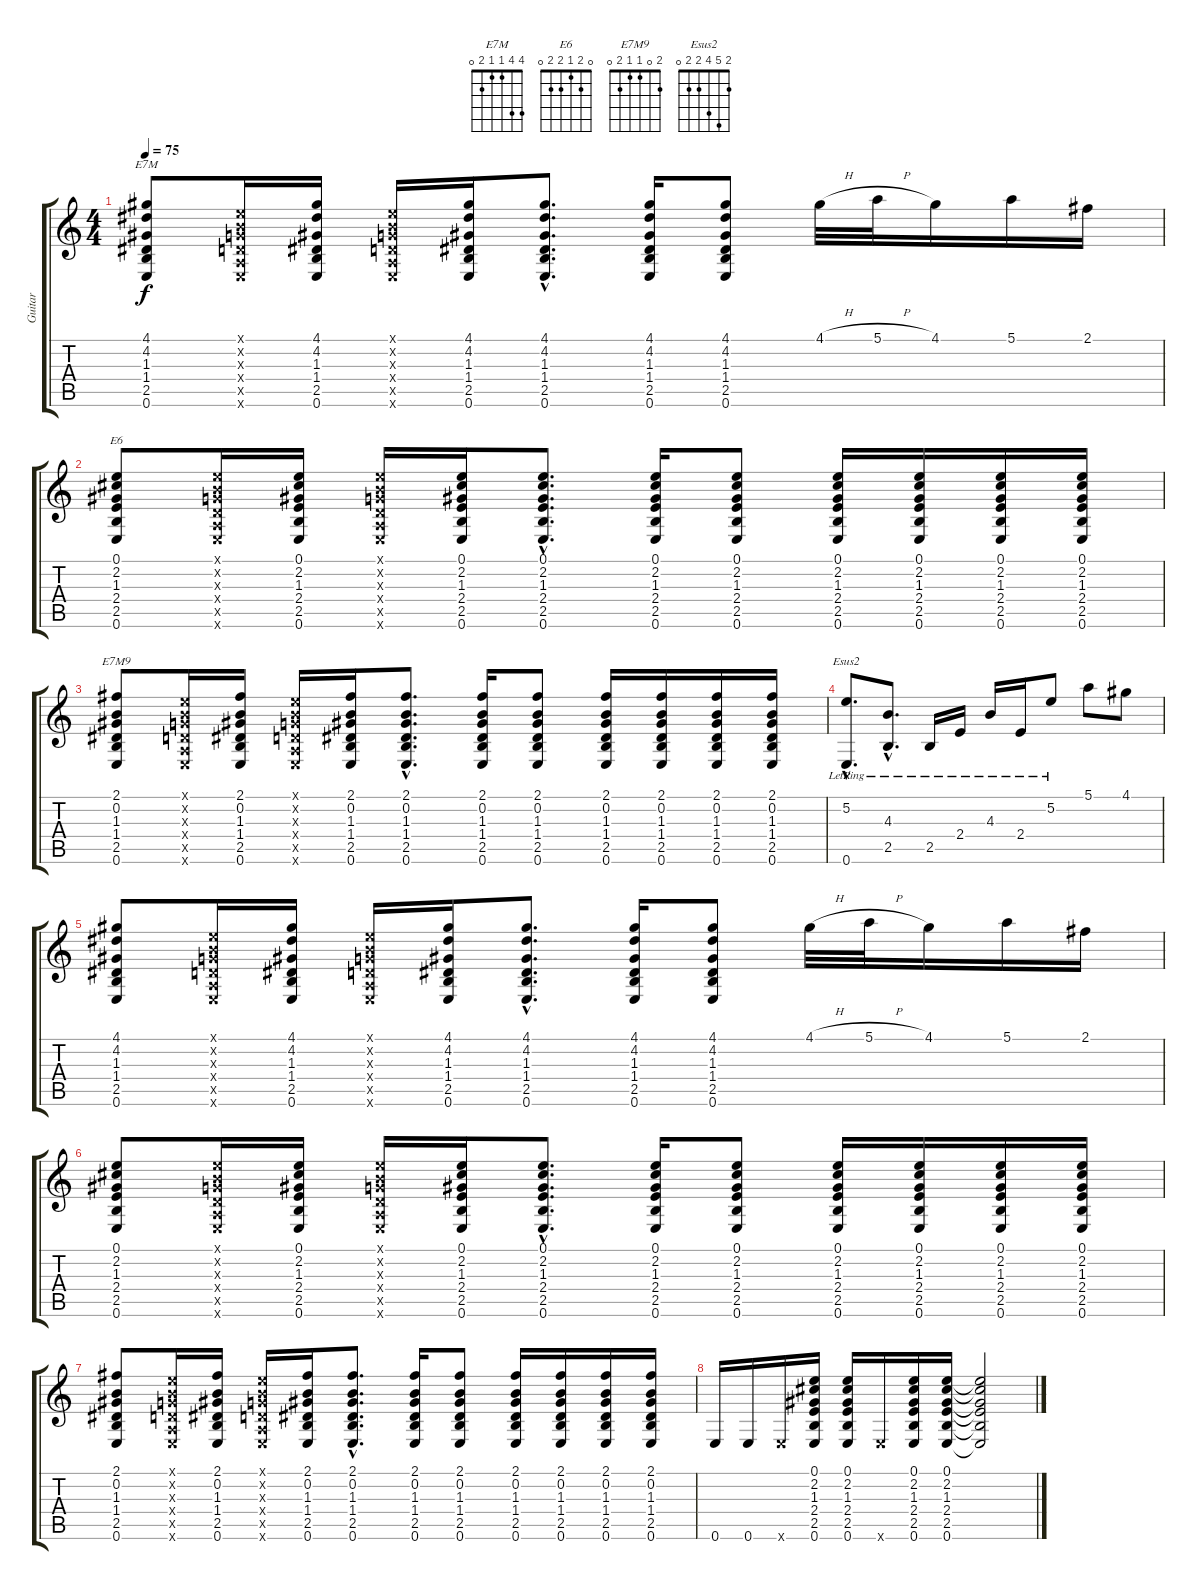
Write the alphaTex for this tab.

\track ("Guitar" "Guitar") {instrument electricguitarjazz}
\staff {score tabs}
\tuning (E4 B3 G3 D3 A2 E2) {hide}
\chord ("E7M" 4 4 1 1 2 0)
\chord ("E6" 0 2 1 2 2 0)
\chord ("E7M9" 2 0 1 1 2 0)
\chord ("Esus2" 2 5 4 2 2 0)
\ts (4 4)
\tempo 75
\clef g2
\ks c
(4.1 4.2 1.3 1.4 2.5 0.6).8{ch "E7M" dy f} (0.1{x} 0.2{x} 0.3{x} 0.4{x} 0.5{x} 0.6{x}).16 (4.1 4.2 1.3 1.4 2.5 0.6).16 (0.1{x} 0.2{x} 0.3{x} 0.4{x} 0.5{x} 0.6{x}).16 (4.1 4.2 1.3 1.4 2.5 0.6).16 (4.1{hac} 4.2{hac} 1.3{hac} 1.4{hac} 2.5{hac} 0.6{hac}).8{d} (4.1 4.2 1.3 1.4 2.5 0.6).16 (4.1 4.2 1.3 1.4 2.5 0.6).8 4.1{h}.32 5.1{h}.32 4.1.16 5.1.16 2.1.16 |
(0.1 2.2 1.3 2.4 2.5 0.6).8{ch "E6"} (0.1{x} 0.2{x} 0.3{x} 0.4{x} 0.5{x} 0.6{x}).16 (0.1 2.2 1.3 2.4 2.5 0.6).16 (0.1{x} 0.2{x} 0.3{x} 0.4{x} 0.5{x} 0.6{x}).16 (0.1 2.2 1.3 2.4 2.5 0.6).16 (0.1{hac} 2.2{hac} 1.3{hac} 2.4{hac} 2.5{hac} 0.6{hac}).8{d} (0.1 2.2 1.3 2.4 2.5 0.6).16 (0.1 2.2 1.3 2.4 2.5 0.6).8 (0.1 2.2 1.3 2.4 2.5 0.6).16 (0.1 2.2 1.3 2.4 2.5 0.6).16 (0.1 2.2 1.3 2.4 2.5 0.6).16 (0.1 2.2 1.3 2.4 2.5 0.6).16 |
(2.1 0.2 1.3 1.4 2.5 0.6).8{ch "E7M9"} (0.1{x} 0.2{x} 0.3{x} 0.4{x} 0.5{x} 0.6{x}).16 (2.1 0.2 1.3 1.4 2.5 0.6).16 (0.1{x} 0.2{x} 0.3{x} 0.4{x} 0.5{x} 0.6{x}).16 (2.1 0.2 1.3 1.4 2.5 0.6).16 (2.1{hac} 0.2{hac} 1.3{hac} 1.4{hac} 2.5{hac} 0.6{hac}).8{d} (2.1 0.2 1.3 1.4 2.5 0.6).16 (2.1 0.2 1.3 1.4 2.5 0.6).8 (2.1 0.2 1.3 1.4 2.5 0.6).16 (2.1 0.2 1.3 1.4 2.5 0.6).16 (2.1 0.2 1.3 1.4 2.5 0.6).16 (2.1 0.2 1.3 1.4 2.5 0.6).16 |
(5.2{hac lr} 0.6{hac lr}).8{d ch "Esus2"} (4.3{hac lr} 2.5{hac lr}).8{d} 2.5{lr}.16 2.4{lr}.16 4.3{lr}.16 2.4{lr}.16 5.2{lr}.8 5.1.8 4.1.8 |
(4.1 4.2 1.3 1.4 2.5 0.6).8 (0.1{x} 0.2{x} 0.3{x} 0.4{x} 0.5{x} 0.6{x}).16 (4.1 4.2 1.3 1.4 2.5 0.6).16 (0.1{x} 0.2{x} 0.3{x} 0.4{x} 0.5{x} 0.6{x}).16 (4.1 4.2 1.3 1.4 2.5 0.6).16 (4.1{hac} 4.2{hac} 1.3{hac} 1.4{hac} 2.5{hac} 0.6{hac}).8{d} (4.1 4.2 1.3 1.4 2.5 0.6).16 (4.1 4.2 1.3 1.4 2.5 0.6).8 4.1{h}.32 5.1{h}.32 4.1.16 5.1.16 2.1.16 |
(0.1 2.2 1.3 2.4 2.5 0.6).8 (0.1{x} 0.2{x} 0.3{x} 0.4{x} 0.5{x} 0.6{x}).16 (0.1 2.2 1.3 2.4 2.5 0.6).16 (0.1{x} 0.2{x} 0.3{x} 0.4{x} 0.5{x} 0.6{x}).16 (0.1 2.2 1.3 2.4 2.5 0.6).16 (0.1{hac} 2.2{hac} 1.3{hac} 2.4{hac} 2.5{hac} 0.6{hac}).8{d} (0.1 2.2 1.3 2.4 2.5 0.6).16 (0.1 2.2 1.3 2.4 2.5 0.6).8 (0.1 2.2 1.3 2.4 2.5 0.6).16 (0.1 2.2 1.3 2.4 2.5 0.6).16 (0.1 2.2 1.3 2.4 2.5 0.6).16 (0.1 2.2 1.3 2.4 2.5 0.6).16 |
(2.1 0.2 1.3 1.4 2.5 0.6).8 (0.1{x} 0.2{x} 0.3{x} 0.4{x} 0.5{x} 0.6{x}).16 (2.1 0.2 1.3 1.4 2.5 0.6).16 (0.1{x} 0.2{x} 0.3{x} 0.4{x} 0.5{x} 0.6{x}).16 (2.1 0.2 1.3 1.4 2.5 0.6).16 (2.1{hac} 0.2{hac} 1.3{hac} 1.4{hac} 2.5{hac} 0.6{hac}).8{d} (2.1 0.2 1.3 1.4 2.5 0.6).16 (2.1 0.2 1.3 1.4 2.5 0.6).8 (2.1 0.2 1.3 1.4 2.5 0.6).16 (2.1 0.2 1.3 1.4 2.5 0.6).16 (2.1 0.2 1.3 1.4 2.5 0.6).16 (2.1 0.2 1.3 1.4 2.5 0.6).16 |
0.6.16 0.6.16 0.6{x}.16 (0.1 2.2 1.3 2.4 2.5 0.6).16 (0.1 2.2 1.3 2.4 2.5 0.6).16 0.6{x}.16 (0.1 2.2 1.3 2.4 2.5 0.6).16 (0.1 2.2 1.3 2.4 2.5 0.6).16 (0.1{t} 2.2{t} 1.3{t} 2.4{t} 2.5{t} 0.6{t}).2
